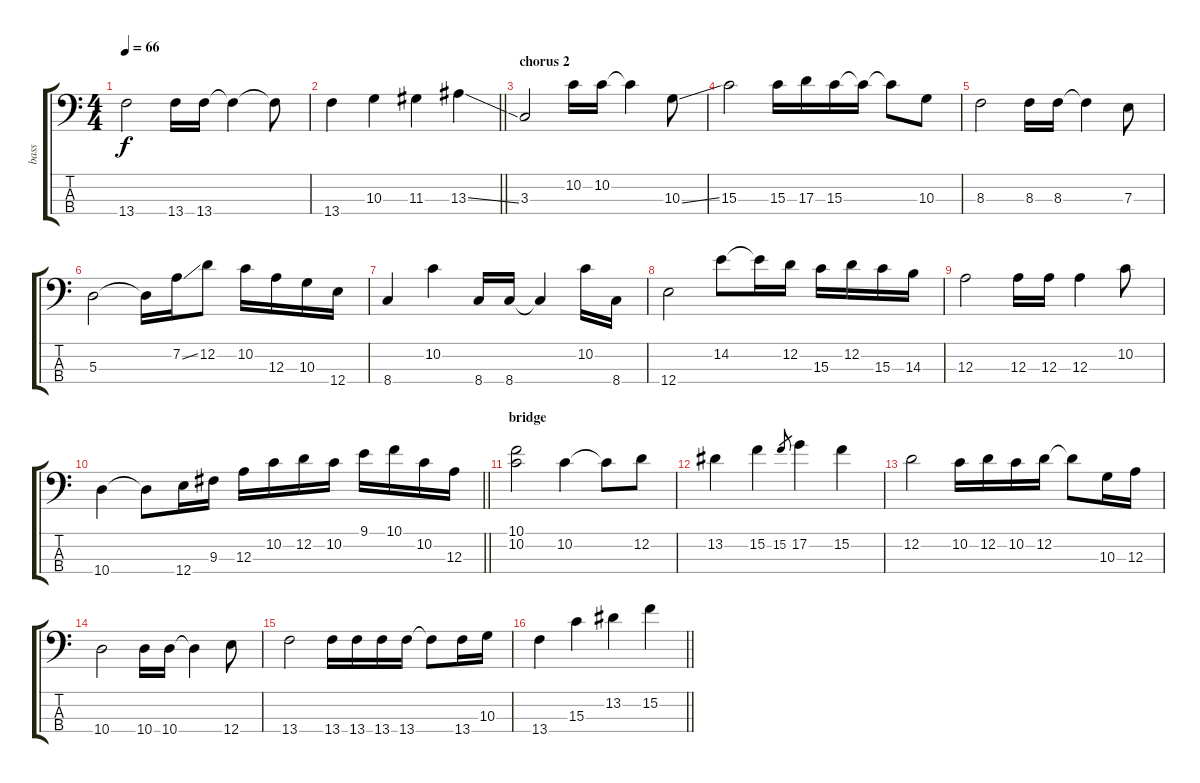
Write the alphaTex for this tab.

\track ("bass" "bass") {instrument electricbassfinger}
\staff {score tabs}
\tuning (G2 D2 A1 E1) {hide}
\ts (4 4)
\tempo 66
\clef f4
\ks c
13.4.2{dy f} 13.4.16 13.4.16 13.4{t}.4 13.4{t}.8 |
\barLineRight lightlight
13.4.4 10.3.4 11.3.4 13.3{ss}.4 |
\section ("" "chorus 2")
3.3.2 10.2.16 10.2.16 10.2{t}.4 10.3{ss}.8 |
15.3.2 15.3.16 17.3.16 15.3.16 15.3{t}.16 15.3{t}.8 10.3.8 |
8.3.2 8.3.16 8.3.16 8.3{t}.4 7.3.8 |
5.3.2 5.3{t}.16 7.2{ss}.16 12.2.8 10.2.16 12.3.16 10.3.16 12.4.16 |
8.4.4 10.2.4 8.4.16 8.4.16 8.4{t}.4 10.2.16 8.4.16 |
12.4.2 14.2.8 14.2{t}.16 12.2.16 15.3.16 12.2.16 15.3.16 14.3.16 |
12.3.2 12.3.16 12.3.16 12.3.4 10.2.8 |
\barLineRight lightlight
10.4.4 10.4{t}.8 12.4.16 9.3.16 12.3.16 10.2.16 12.2.16 10.2.16 9.1.16 10.1.16 10.2.16 12.3.16 |
\section ("" "bridge")
(10.1 10.2).2 10.2.4 10.2{t}.8 12.2.8 |
13.2.4 15.2.4 15.2.8{gr} 17.2.4 15.2.4 |
12.2.2 10.2.16 12.2.16 10.2.16 12.2.16 12.2{t}.8 10.3.16 12.3.16 |
10.4.2 10.4.16 10.4.16 10.4{t}.4 12.4.8 |
13.4.2 13.4.16 13.4.16 13.4.16 13.4.16 13.4{t}.8 13.4.16 10.3.16 |
\barLineRight lightlight
13.4.4 15.3.4 13.2.4 15.2.4
